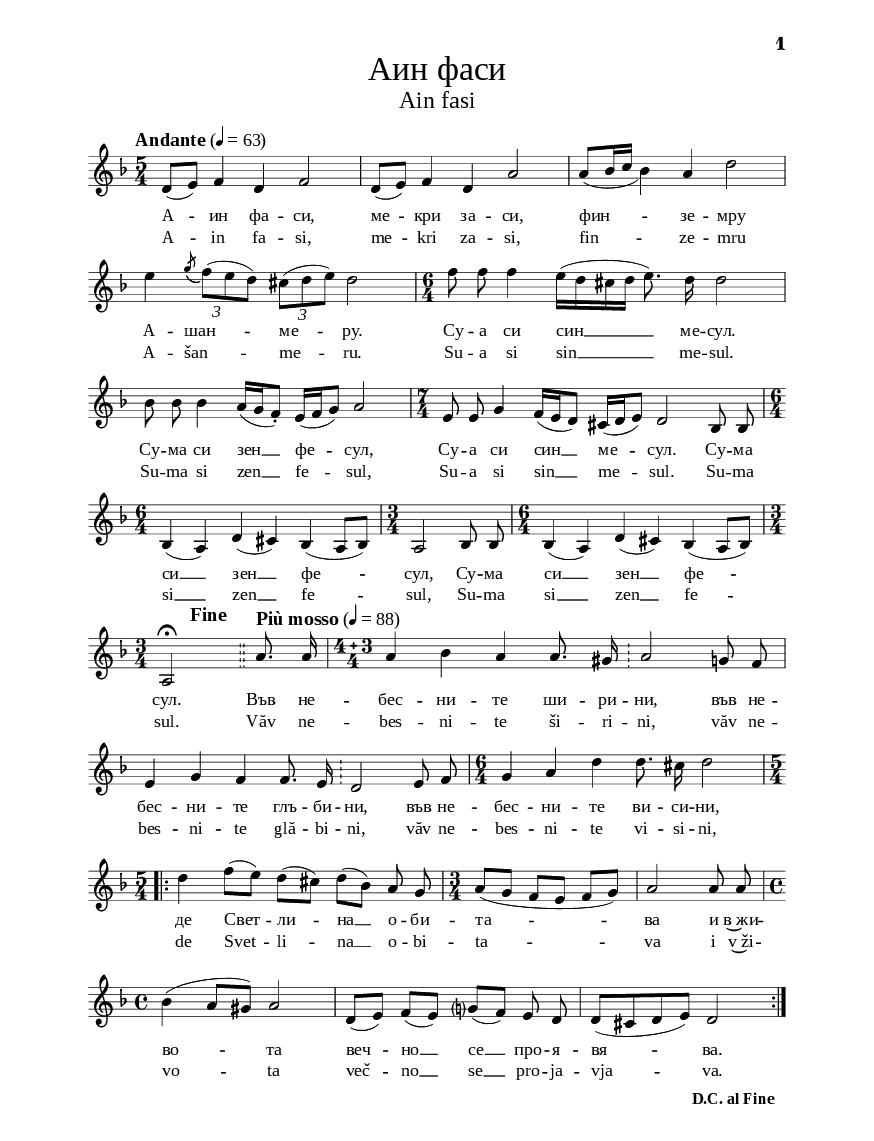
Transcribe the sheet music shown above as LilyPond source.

\version "2.24.4"

% include paper part and global functions
\include "include/globals.ily"

\bookpart {
  \label #'ref135
  \tocItem \markup "Аин фаси – Ain fasi"
  \include "include/bookpart-paper.ily"
  \score {
    \include "include/score-layout.ily"

    \new Voice \relative c' {
      \clef treble
      \key d \minor
      \override Staff.BarLine.gap = 0.5

      \time 5/4
      \tempoFunc "Andante" 4 "63"
      \autoBeamOff
      d8 ( [ e8 ) ]
      f4  d4  f2 | % 2
      d8 ( [  e8 ) ]  f4  d4  a'2
      | % 3
      \stemUp \slurDown a8 ( [ bes16 c16 ] \stemNeutral \slurNeutral bes4
      )  a4 d2 \break | % 4
      e4
      \times 2/3  {
        \once \omit TupletBracket
        \acciaccatura {  g8*3/2 ( } f8 ) ( [
        e8 d8 ) ]
      }

      \times 2/3  {
        cis8 ( [ d8 e8 ) ]
      }
      d2 | % 5
      \time 6/4  | % 5
      f8  f8  f4 e16 ( [
      d16 cis16 d16 ] e8.
      )  d16 d2 \break | % 6
      bes8  bes8  bes4  a16 ( [
      g16  f8 ) -. ]  e16 ( [  f16
      g8 ) ]  a2 | % 7
      \time 7/4  | % 7
      e8  e8   g4  f16 ( [  e16
      d8 ) ]  cis16 ( [  d16  e8 ) ]
      d2  bes8  bes8  \break | % 8
      \time 6/4  | % 8
      bes4 (  a4 )  d4 (  cis4 )
      bes4 (  a8 [  bes8 ) ] | % 9
      \time 3/4  | % 9
      a2  bes8   bes8  |
      \time 6/4  |
      bes4 (  a4 )  d4 (  cis4 )
      bes4 (  a8 [  bes8 ) ] \break | % 11
      \time 3/4  | % 11
      \tempo "            Fine" a2 ^\fermata \bar "!!"
      \tempoFunc "Più mosso" 4 "88" a'8. a16 | % 12
      \compoundMeter #'((4 3 4 ))  | % 12
      a4 bes4  a4  a8.   gis16 \bar "!"
      a2  g8  f8 | \break % 13
      e4  g4  f4  f8. e16 % 14
      \bar "!" d2  e8 f8 | % 15
      \time 6/4 % 15
      g4  a4 d4 d8.
      cis16
      d2 | \bar ".|:-|"
      \time 5/4  | % 16
      d4 f8 ( [ e8 ) ]
      d8 ( [ cis8 ) ] d8 [(bes8)] a8 g8 | % 17
      \time 3/4  | % 17
      a8 ( [  g8 ]  f8 [  e8 ]
      f8 [  g8 ) ] | % 18
      a2  a8 a8 \break | % 19

      \time 4/4  | % 19
      bes4 (  a8 [  gis8 ) ]  a2 |
      d,8 ( [  e8 ) ]  f8 ( [  e8 ) ]
      g?8 [( f8 )]  e8  d8 | % 21
      d8 ( [  cis8  d8  e8 ) ]
      d2
      \bar ":|."

    }


    \addlyrics {
      A -- ин фа -- си, ме -- кри за --
      си, фин --   зе -- мру А -- шан
      --    ме --  ру. Су
      -- а си син __      ме --
      сул. Су -- ма си зен __    фе
      --  сул, Су -- а си син __
      ме --  сул. Су -- ма си __
      зен __  фе --  сул, Су --
      ма си __  зен __  фе  --
      сул. Във не -- бес -- ни -- те ши --
      ри -- ни, във не -- бес -- ни -- те
      глъ -- би -- ни, във не -- бес -- ни
      -- те ви -- си -- ни, де Свет --
      ли -- на __  о -- би -- та --
      ва и в~жи -- во
      --  та веч -- но __   се __
      про -- я -- вя --   ва.
    }

    \addlyrics {
      A -- in fa -- si, me -- kri za --
      si, fin --   ze -- mru A -- šan
      --    me --  ru. Su
      -- a si sin __      me --
      sul. Su -- ma si zen __    fe
      --  sul, Su -- a si sin __
      me --  sul. Su -- ma si __
      zen __  fe --  sul, Su --
      ma si __  zen __  fe  --
      sul. Văv ne -- bes -- ni -- te ši --
      ri -- ni, văv ne -- bes -- ni -- te
      glă -- bi -- ni, văv ne -- bes -- ni
      -- te vi -- si -- ni, de Svet --
      li -- na __  o -- bi -- ta --
      va i v~ži -- vo
      --  ta več -- no __   se __
      pro -- ja -- vja --   va.
    }

    \header {
      title = \titleFunc "Аин фаси" "Ain fasi"
    }

    \midi{}

  } % score

  \markup \empty-one

  \markup \dc-two "D.C. al Fine"""

  \pageBreak


  % include foreign translation(s) of the song
  \version "2.24.4"

\markup \fill-line { \fontsize #deTitleFontSize "Ain fasi" }

\markup \null
\markup \null
\markup \abs-fontsize #10 {
      \fill-line {
  \override #`(baseline-skip . ,deCoupletBaselineSkip)

  \column {

    \line { " " Ain fasi, mekri zаsi, }
    \line { " " finzemru Ašan meru. }
    \line { " " Sua si sin mesul.}
    \line { " " Suma si zen fesul,}
    \line { " " Sua si sin mesul. }
    \line { " " Suma si zen  fesul, }
    \line { " "  Suma si  zen  fesul. }

 \vspace #0.5
    \line { " "In den himmlischen Weiten,}

    \line { " "in den himmlischen Tiefen,}

    \line { " "in den himmlischen Höhen,}

    \line { " "dort, wo das Licht wohnt}

    \line { " "und sich immerdar im Leben äußert. }

  }
  }
}


} % bookpart
